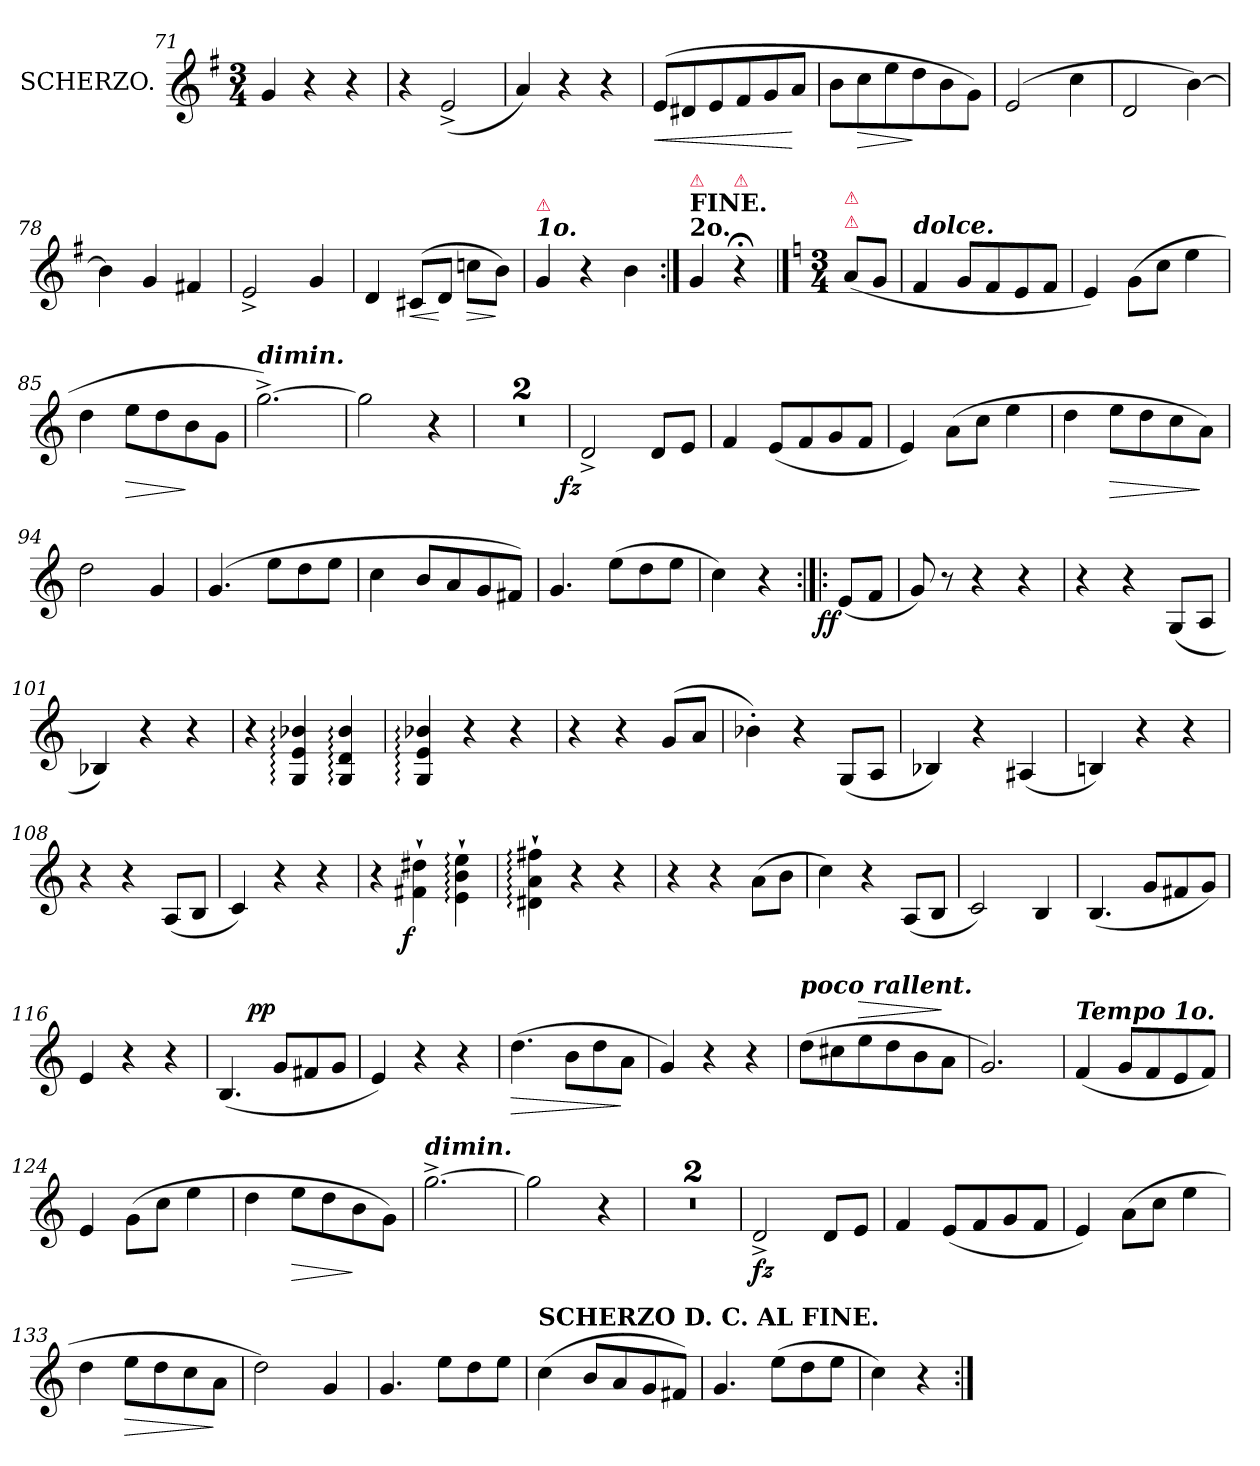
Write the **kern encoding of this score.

**kern	**dynam
*part1	*part1
*staff1	*staff1
*I"SCHERZO.	*
*clefG2	*
*k[f#]	*
*G:	*
*M3/4	*
=71	=71
4g	.
4r	.
4r	.
=72	=72
4r	.
(<2e^<	.
=73	=73
4a)	.
4r	.
4r	.
=74	=74
!	!LO:HP:b
(>8eL	<
8d#X	.
8e	.
8f#	.
8g	.
8aJ	[
=75	=75
8bL	.
!	!LO:HP:b
8cc	>
8ee	.
8dd	]
8b	.
8gJ)	.
=76	=76
(>2e	.
4cc	.
=77	=77
2d	.
[4b)	.
=78	=78
4b]	.
4g	.
4f#X	.
=79	=79
2e^<	.
4g	.
=80	=80
4d	.
!	!LO:HP:b
(>8c#XL	<
8dJ	[
!	!LO:HP:b
8ccnL	>
8bJ)	]
=81	=81
!LO:TX:a:Bi:t=1o.	!
!LO:TX:a:color=crimson:t=⚠	!
4g	.
4r	.
4b	.
=:|!	=:|!
!LO:TX:a:B:t=2o.	!
!LO:TX:a:B:t=FINE.	!
!LO:TX:a:color=crimson:t=⚠	!
4g	.
!LO:TX:a:color=crimson:t=⚠	!
4r;<	.
==82	==82
*k[]	*
*M3/4	*
!LO:TX:a:color=crimson:t=⚠	!
!LO:TX:a:color=crimson:t=⚠	!
(<8aL	.
8gJ	.
=83	=83
!LO:TX:a:Bi:t=dolce.	!
4f	.
8gL	.
8f	.
8e	.
8fJ	.
=84	=84
4e)	.
(>8g\L	.
8ccJ	.
4ee	.
=85	=85
4dd	.
!	!LO:HP:b
8eeL	>
8dd	.
8b	]
8gJ	.
=86	=86
!LO:TX:Bi:t=dimin.	!
[2.gg^<)	.
=87	=87
2gg]	.
4r	.
=88	=88
2.rdd	.
=89	=89
2.rdd	.
=90	=90
!	!LO:DY:rj
2d^>	fz
8dL	.
8eJ	.
=91	=91
4f	.
(<8eL	.
8f	.
8g	.
8fJ	.
=92	=92
4e)	.
(>8aL	.
8ccJ	.
4ee	.
=93	=93
4dd	.
!	!LO:HP:b
8eeL	>
8dd	.
8cc	.
8aJ)	]
=94	=94
2dd	.
4g	.
=95	=95
(>4.g	.
8eeL	.
8dd	.
8eeJ	.
=96	=96
4cc	.
8bL	.
8a	.
8g	.
8f#XJ)	.
=97	=97
4.g	.
(>8eeL	.
8dd	.
8eeJ	.
=	=
4cc)	.
4r	.
=98:|!|:	=98:|!|:
!	!LO:DY:rj
(<8eL	ff
8fJ	.
=99	=99
8g)	.
8r	.
4r	.
4r	.
=100	=100
4r	.
4r	.
(<8GL	.
8AJ	.
=101	=101
4B-X)	.
4r	.
4r	.
=102	=102
4r	.
4G: 4e: 4b-X:	.
4G: 4d: 4b-:	.
=103	=103
4G: 4e: 4b-X:	.
4r	.
4r	.
=104	=104
4r	.
4r	.
(8gL	.
8aJ	.
=105	=105
4b-X')	.
4r	.
(<8GL	.
8AJ	.
=106	=106
4B-X)	.
4r	.
(<4A#X	.
=107	=107
4Bn)	.
4r	.
4r	.
=108	=108
4r	.
4r	.
(<8AL	.
8BJ	.
=109	=109
4c)	.
4r	.
4r	.
=110	=110
4r	.
!	!LO:DY:rj
4f#X`>\ 4dd#X`>\	f
4e:`>\ 4b:`>\ 4ee:`>\	.
=111	=111
4d#X:`>\ 4a:`>\ 4ff#X:`>\	.
4r	.
4r	.
=112	=112
4r	.
4r	.
(8a\L	.
8b\J	.
=113	=113
4cc)	.
4r	.
(<8AL	.
8BJ	.
=114	=114
2c)	.
4B	.
=115	=115
(<4.B	.
8gL	.
8f#X	.
8gJ)	.
=116	=116
4e	.
4r	.
4r	.
=117	=117
(<4.B	.
!	!LO:DY:a:rj
8gL	pp
8f#X	.
8gJ	.
=118	=118
4e)	.
4r	.
4r	.
=119	=119
!	!LO:HP:b
(>4.dd	>
8bL	.
8dd	.
8aJ	]
=120	=120
4g)	.
4r	.
4r	.
=121	=121
!LO:TX:a:Bi:t=poco rallent.	!
(>8ddL	.
8cc#X	.
!	!LO:HP:a
8ee	>
8dd	.
8b	.
8aJ	]
=122	=122
2.g)	.
=123	=123
!LO:TX:a:Bi:t=Tempo 1o.	!
(<4f	.
8gL	.
8f	.
8e	.
8fJ)	.
=124	=124
4e	.
(>8g\L	.
8ccJ	.
4ee	.
=125	=125
4dd	.
!	!LO:HP:b
8eeL	>
8dd	.
8b	]
8gJ)	.
=126	=126
!LO:TX:Bi:t=dimin.	!
[2.gg^	.
=127	=127
2gg]	.
4r	.
=128	=128
2.rdd	.
=129	=129
2.rdd	.
=130	=130
2d^>	fz
8dL	.
8eJ	.
=131	=131
4f	.
(<8eL	.
8f	.
8g	.
8fJ	.
=132	=132
4e)	.
(>8aL	.
8ccJ	.
4ee	.
=133	=133
4dd	.
!	!LO:HP:b
8eeL	>
8dd	.
8cc	.
8aJ	]
=134	=134
2dd)	.
4g	.
=135	=135
4.g	.
8eeL	.
8dd	.
8eeJ	.
=136	=136
!LO:TX:a:B:t=SCHERZO D. C. AL FINE.	!
(<4cc	.
8bL	.
8a	.
8g	.
8f#XJ)	.
=137	=137
4.g	.
(8eeL	.
8dd	.
8eeJ	.
=138	=138
4cc)	.
4r	.
=:|!	=:|!
*-	*-
